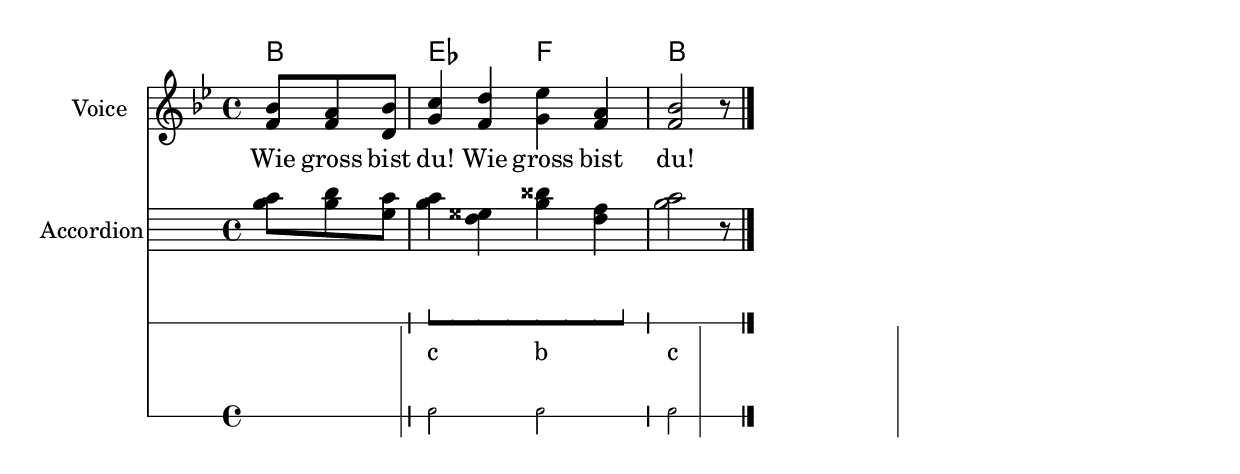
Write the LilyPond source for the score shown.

% DO NOT EDIT this file manually; it is automatically
% generated from Documentation/snippets/new
% Make any changes in Documentation/snippets/new/
% and then run scripts/auxiliar/makelsr.py
%
% This file is in the public domain.
%% Note: this file works from version 2.16.0
\version "2.17.6"

\header {
  lsrtags = "template, real-music, specific-notation"

  texidoc = "
A template to write a score for a diatonic accordion.

- There is a horizontal staff indicating if the accordion must be
pushed (thick line) or pulled (thin line)

- There is a small rhythmic staff with lyrics that describes the bass
buttons to press. The bar lines are made from gridlines

- The tabulator staff for diatonic accordions shows the geographic
position of the buttons and not (as for every other instrument) the
pitch of the notes; the keys on the melody-side of the accordion are
placed in three columns and about 12 rows


In the tabulator staff notation the outermost column is described with
notes between lines, the innermost column is described with notes
between lines and a cross as accidental, and the middle column is
described with notes on a line, whereby the row in the middle is
represented on the middle line in the staff.


Some words to transpose piano notes to the diatonic accordion:


1. Every diatonic accordion is built for some keys only (for example,
for the keys of C major and F major), so it is important to transpose a
piano melody to match one of these keys. Transpose the source code, not
only the output because this code is required later on to translate it
once more to the tabulator staff. This can be done with the command
@code{displayLilyMusic}.


2. You have to alternate the push- and pull-direction of the accordion
regularly. If the player has a too long part to pull the accordion gets
broken. On the other hand, some harmonies are only available in one
direction. Considering this, decide which parts of the melody are the
push-parts and which the pull-parts.


3. For each pull- or push-part translate the piano notes to the
according tabulature representation.


This snippet comes with a useful optional macro for the jEdit text
editor.

"
  doctitle = "Score for diatonic accordion"
} % begin verbatim


verse = \lyricmode { Wie gross bist du! Wie gross bist du! }

harmonies = \new ChordNames \chordmode {
  \germanChords
  \set chordChanges = ##t
  bes8 bes8 bes8
  es2 f
  bes1
}

NoStem = { \override Stem.transparent = ##t \override Flag.transparent = ##t }
NoNoteHead = \override NoteHead.transparent = ##t
ZeroBeam = \override Beam.positions = #'(0 . 0)

staffTabLine = \new Staff \with {
  \remove "Time_signature_engraver"
  \remove "Clef_engraver"
} {
  \override Staff.StaffSymbol.line-positions = #'(0)
  % Shows one horizontal line. The vertical line (simulating a bar-line) is simulated with a gridline
  \set Staff.midiInstrument = #"choir aahs"
  \key c \major
  \relative c''
  {
    % disable the following line to see the the noteheads while writing the song
    \NoNoteHead
    \override NoteHead.no-ledgers = ##t

    % The beam between 8th-notes is used to draw the push-line
    %How to fast write the push-lines:
    %  1. write repeatedly 'c c c c c c c c |' for the whole length of the song
    %  2. uncomment the line \NoNoteHead
    %  3. compile
    %  4. Mark the positions on which push/pull changes.
    %     In the score-picture click on the position the push- or pull-part starts
    %           (on the noteHead, the cursor will change to a hand-icon).
    %     The cursor in the source code will jump just at this position.
    %   a) If a push-part starts there, replace the 'c' by an 'e['
    %   b) If a pull-part starts there, replace the 'c' by an 's'
    %  5. Switch into 'overwrite-mode' by pressing the 'ins' key.
    %  6. For the pull-parts overwrite the 'c' with 's'
    %  7. For every push-part replace the last 'c' with 'e]'
    %        8. Switch into 'insert-mode' again
    %  9. At last it should look lik e.g. (s s e[ c | c c c c c c c c | c c c c c c e] s s)
    % 10. re-enable the line \NoNoteHead
    \autoBeamOff
    \ZeroBeam
    s8 s s e[ c c c c c c e] | s s s s s
  }
}

%{
%}

% Accordion melody in tabulator score
% 1. Place a copy of the piano melody below
% 2. Separate piano melody into pull- and push-parts according to the staffTabLine you've already made
% 3. For each line: Double the line. Remark the 1st one (Keeps unchanged as reference) and then change the second line using the transformation paper
%    or the macros 'conv2diaton push.bsh' and 'conv2diaton pull.bsh'
% Tips:
% - In jEdit Search & Replace mark the Option 'Keep Dialog'

AccordionTabTwoCBesDur = {
  % pull 1
  %<f' bes'>8 <f' a'>8 <d' bes'>8 |
  <g'' a''>8 <g'' b''>8 <e'' a''>8 |
  % push 2
  %<g' c''>4 <f' d''> <g' ees''> <f' a'> |
  <g'' a''>4 <d'' eisis''> <g'' bisis''> <d'' f''> |
  % pull 3
  % <f' bes'>2 r8 }
  <g'' a''>2 r8 }

AccordionTab= { \dynamicUp
  % 1. Place a copy of the piano melody above
  % 2. Separate piano melody into pull- and push-parts according to the staffTabLine you've already made
  % 3. For each line: Double the line. Remark the 1st one (Keeps unchanged as reference) and then
  %    change the second line using the transformation paper
  % Tips:
  % - In jEdit Search & Replace mark the Option 'Keep Dialog'
  % -
  \AccordionTabTwoCBesDur
}



\layout {
  \context {
    \Score
    % The vertical line (simulating a bar-line) in
    % the staffBassRhytm is a gridline
    \consists "Grid_line_span_engraver"
  }
  \context {
    \Staff
    \consists "Grid_point_engraver"
    gridInterval = #(ly:make-moment 4 4) % 4/4 - tact. How many beats per bar
    % The following line has to be adjusted O-F-T-E-N.
    \override GridPoint.Y-extent = #'(-2 . -21)
  }
  \context {
    \ChoirStaff
    \remove "System_start_delimiter_engraver"
  }
}

staffVoice = \new Staff = astaffvoice  {
  \time 4/4
  \set Staff.instrumentName = "Voice"
  \set Staff.midiInstrument = "voice oohs"
  \key bes \major
  \partial 8*3
  \clef treble
  {
    \context Voice = "melodyVoi"
    { <f' bes'>8 <f' a'>8 <d' bes'>8 | <g' c''>4 <f' d''> <g' es''> <f' a'> | <f' bes'>2 r8 }
    \bar "|."
  }
}

staffAccordionMel =
\new Staff  \with { \remove "Clef_engraver" } {
  \accidentalStyle forget %Set the accidentals (Vorzeichen) for each note,
  %do not remember them for the rest of the measure.
  \time 4/4
  \set Staff.instrumentName="Accordion"
  \set Staff.midiInstrument="voice oohs"
  \key c \major
  \clef treble
  { \AccordionTab \bar "|." }
}

AltOn =
#(define-music-function (parser location mag) (number?)
  #{ \override Stem.length = #(* 7.0 mag)
      \override NoteHead.font-size =
#(inexact->exact (* (/ 6.0 (log 2.0)) (log mag))) #})

AltOff = {
  \revert Stem.length
  \revert NoteHead.font-size
}

BassRhytm = {s4 s8 | c2 c2 | c2 s8 }
LyricBassRhythmI=  \lyricmode { c b | c }

staffBassRhytm =
\new Staff = staffbass \with { \remove "Clef_engraver" } {
  % This is not a RhythmicStaff  because it must be possible to append lyrics.

  \override Score.GridLine.extra-offset = #'( 13.0 . 0.0 ) % x.y
  \override Staff.StaffSymbol.line-positions = #'( 0 )
  % Shows one horizontal line. The vertical line (simulating a bar-line) is simulated by a grid
  % Search for 'grid' in this page to find all related functions
  \time 4/4
  {
    \context Voice = "VoiceBassRhytm"
    \stemDown \AltOn #0.6
    \relative c''
    {
      \BassRhytm
    }
    \AltOff
    \bar "|."
  }
}

\score {
  \new ChoirStaff <<
    \harmonies
    \staffVoice
    \context Lyrics = "lmelodyVoi"
      \with { alignBelowContext = astaffvoice }
      \lyricsto melodyVoi \verse
    \staffAccordionMel
    \staffTabLine
    \staffBassRhytm
    \context Lyrics = "lBassRhytmAboveI"
      \with { alignAboveContext = staffbass }
      \lyricsto VoiceBassRhytm \LyricBassRhythmI
  >>
}
%}
